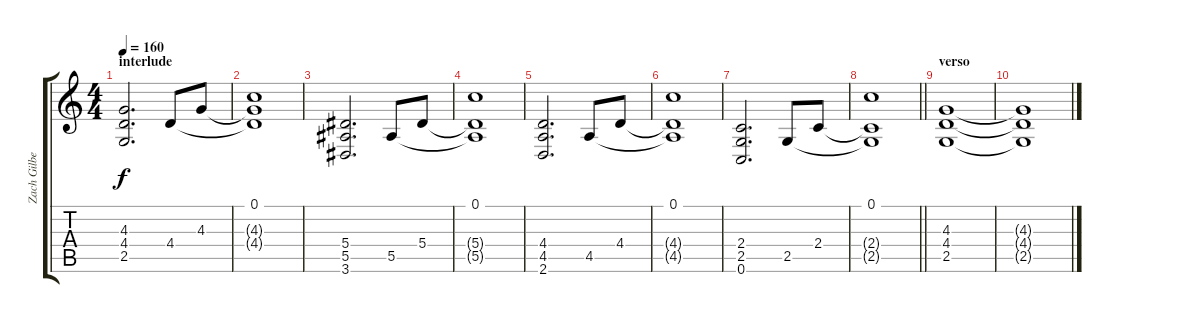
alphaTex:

\track ("Zach Gilbert" "Zach Gilbe") {instrument overdrivenguitar}
\staff {score tabs}
\tuning (C4 G3 Eb3 Bb2 F2 C2) {hide}
\ts (4 4)
\section ("" "interlude")
\tempo 160
\clef g2
\ks c
(4.3 4.4 2.5).2{d dy f volume 16 balance 8} 4.4.8 4.3.8 |
(0.1 4.3{t} 4.4{t}).1 |
(5.4 5.5 3.6).2{d} 5.5.8 5.4.8 |
(0.1 5.4{t} 5.5{t}).1 |
(4.4 4.5 2.6).2{d} 4.5.8 4.4.8 |
(0.1 4.4{t} 4.5{t}).1 |
(2.4 2.5 0.6).2{d} 2.5.8 2.4.8 |
\barLineRight lightlight
(0.1 2.4{t} 2.5{t}).1 |
\section ("" "verso")
(4.3 4.4 2.5).1 |
(4.3{t} 4.4{t} 2.5{t}).1
